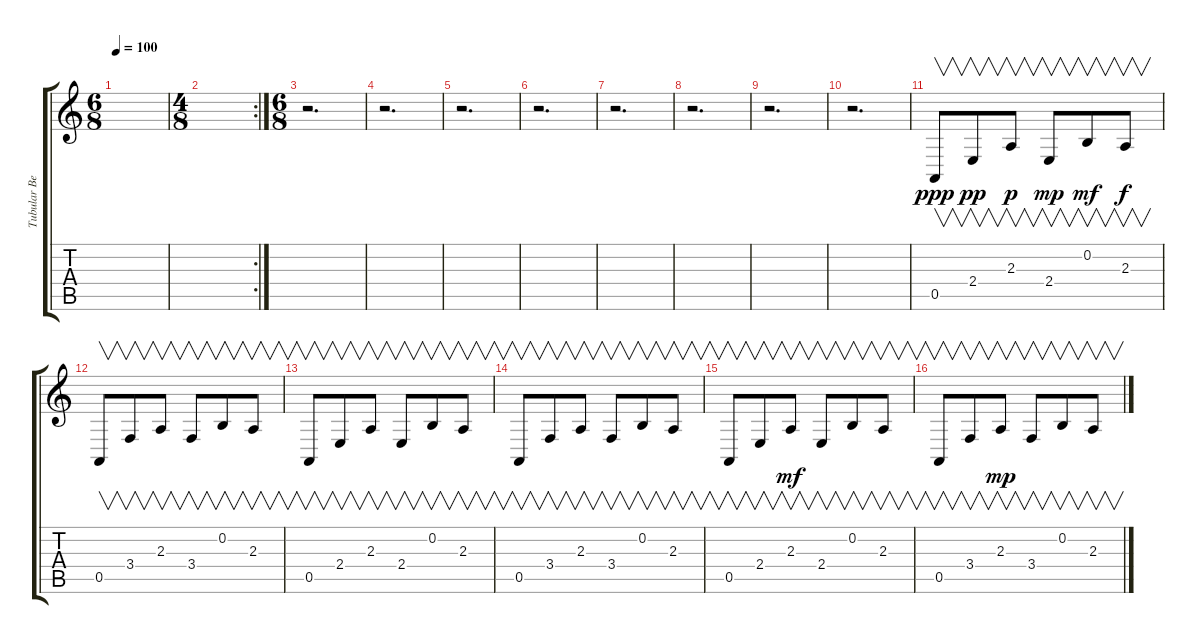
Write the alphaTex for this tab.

\track ("Tubular Bells" "Tubular Be") {instrument tubularbells}
\staff {score tabs}
\tuning (E4 B3 G3 D3 A2 D2) {hide}
\ts (6 8)
\tempo 100
\clef g2
\ks c
|
\rc 2
\ts (4 8)
|
\ts (6 8)
r.2{d} |
r.2{d} |
r.2{d} |
r.2{d} |
r.2{d} |
r.2{d} |
r.2{d} |
r.2{d} |
0.5.8{v dy ppp} 2.4.8{v dy pp} 2.3.8{v dy p} 2.4.8{v dy mp} 0.2.8{v dy mf} 2.3.8{v dy f} |
0.5.8{v} 3.4.8{v} 2.3.8{v} 3.4.8{v} 0.2.8{v} 2.3.8{v} |
0.5.8{v} 2.4.8{v} 2.3.8{v} 2.4.8{v} 0.2.8{v} 2.3.8{v} |
0.5.8{v} 3.4.8{v} 2.3.8{v} 3.4.8{v} 0.2.8{v} 2.3.8{v} |
0.5.8{v} 2.4.8{v} 2.3.8{v dy mf} 2.4.8{v} 0.2.8{v} 2.3.8{v} |
0.5.8{v} 3.4.8{v} 2.3.8{v dy mp} 3.4.8{v} 0.2.8{v} 2.3.8{v}
